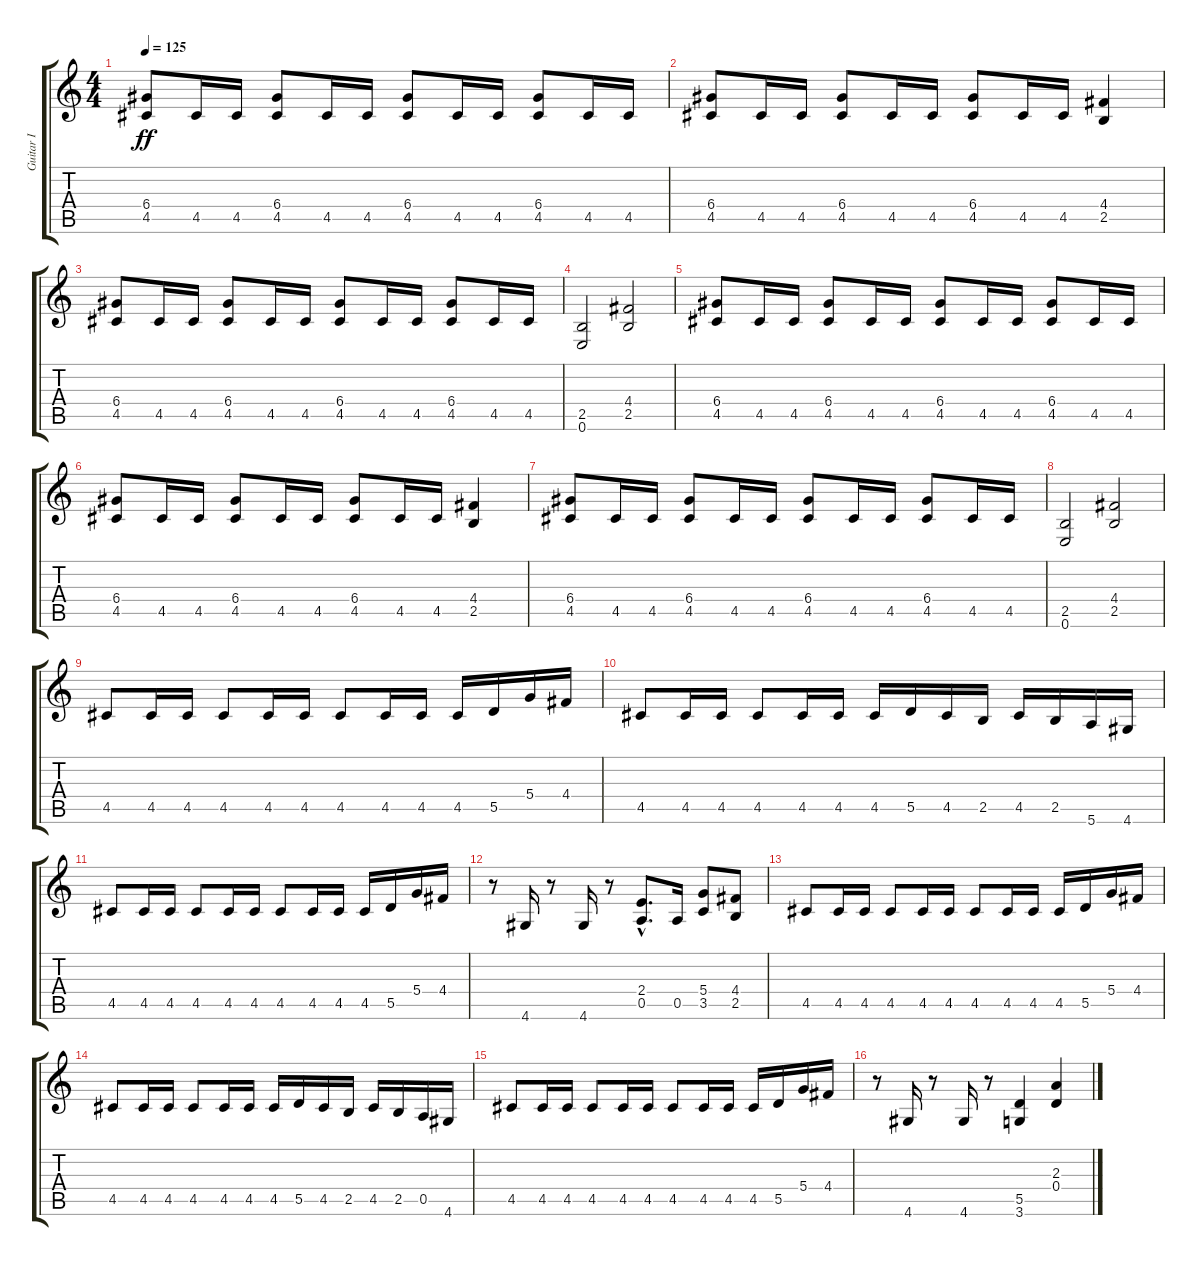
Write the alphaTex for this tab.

\track ("Guitar I" "Guitar I") {instrument distortionguitar}
\staff {score tabs}
\tuning (E4 B3 G3 D3 A2 E2) {hide}
\ts (4 4)
\tempo 125
\clef g2
\ks c
(6.4 4.5).8{dy ff} 4.5.16 4.5.16 (6.4 4.5).8 4.5.16 4.5.16 (6.4 4.5).8 4.5.16 4.5.16 (6.4 4.5).8 4.5.16 4.5.16 |
(6.4 4.5).8 4.5.16 4.5.16 (6.4 4.5).8 4.5.16 4.5.16 (6.4 4.5).8 4.5.16 4.5.16 (4.4 2.5).4 |
(6.4 4.5).8 4.5.16 4.5.16 (6.4 4.5).8 4.5.16 4.5.16 (6.4 4.5).8 4.5.16 4.5.16 (6.4 4.5).8 4.5.16 4.5.16 |
(2.5 0.6).2 (4.4 2.5).2 |
(6.4 4.5).8 4.5.16 4.5.16 (6.4 4.5).8 4.5.16 4.5.16 (6.4 4.5).8 4.5.16 4.5.16 (6.4 4.5).8 4.5.16 4.5.16 |
(6.4 4.5).8 4.5.16 4.5.16 (6.4 4.5).8 4.5.16 4.5.16 (6.4 4.5).8 4.5.16 4.5.16 (4.4 2.5).4 |
(6.4 4.5).8 4.5.16 4.5.16 (6.4 4.5).8 4.5.16 4.5.16 (6.4 4.5).8 4.5.16 4.5.16 (6.4 4.5).8 4.5.16 4.5.16 |
(2.5 0.6).2 (4.4 2.5).2 |
4.5.8 4.5.16 4.5.16 4.5.8 4.5.16 4.5.16 4.5.8 4.5.16 4.5.16 4.5.16 5.5.16 5.4.16 4.4.16 |
4.5.8 4.5.16 4.5.16 4.5.8 4.5.16 4.5.16 4.5.16 5.5.16 4.5.16 2.5.16 4.5.16 2.5.16 5.6.16 4.6.16 |
4.5.8 4.5.16 4.5.16 4.5.8 4.5.16 4.5.16 4.5.8 4.5.16 4.5.16 4.5.16 5.5.16 5.4.16 4.4.16 |
r.8 4.6.16 r.8 4.6.16 r.8 (2.4{hac} 0.5{hac}).8{d} 0.5.16 (5.4 3.5).8 (4.4 2.5).8 |
4.5.8 4.5.16 4.5.16 4.5.8 4.5.16 4.5.16 4.5.8 4.5.16 4.5.16 4.5.16 5.5.16 5.4.16 4.4.16 |
4.5.8 4.5.16 4.5.16 4.5.8 4.5.16 4.5.16 4.5.16 5.5.16 4.5.16 2.5.16 4.5.16 2.5.16 0.5.16 4.6.16 |
4.5.8 4.5.16 4.5.16 4.5.8 4.5.16 4.5.16 4.5.8 4.5.16 4.5.16 4.5.16 5.5.16 5.4.16 4.4.16 |
r.8 4.6.16 r.8 4.6.16 r.8 (5.5 3.6).4 (2.3 0.4).4
